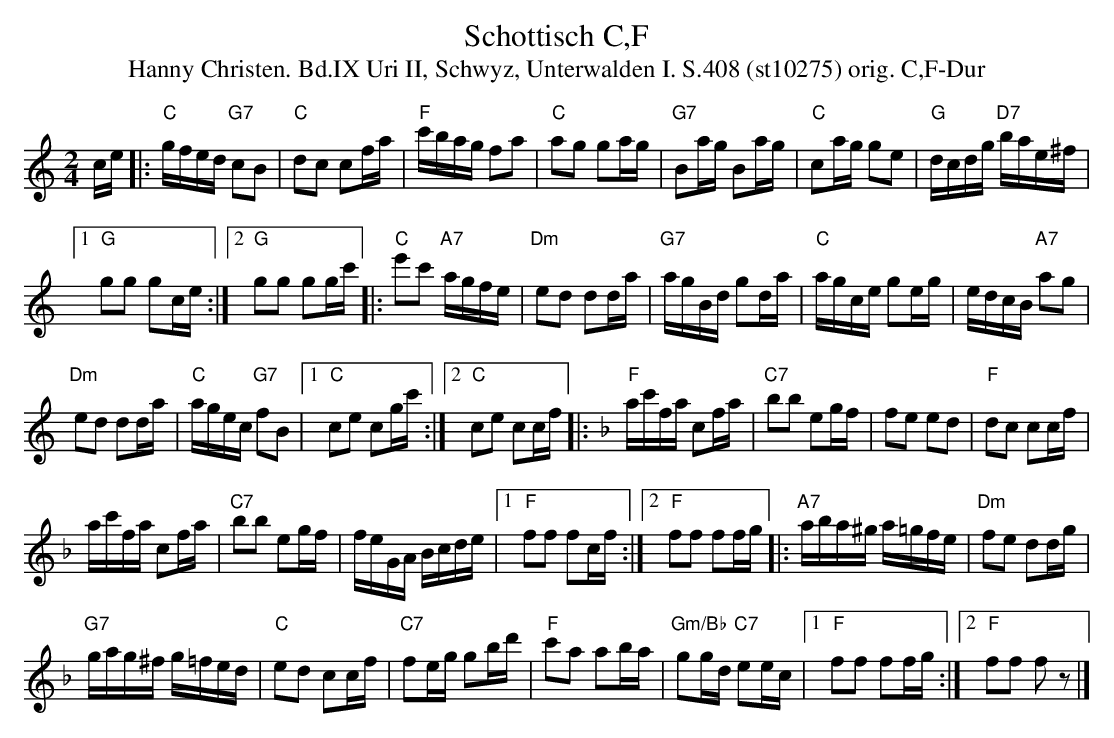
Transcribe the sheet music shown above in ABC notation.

X:1
T: Schottisch C,F
T:Hanny Christen. Bd.IX Uri II, Schwyz, Unterwalden I. S.408 (st10275) orig. C,F-Dur
M:2/4
L:1/16
K:C
ce |: "C"gfed "G7"c2B2 | "C"d2c2 c2fa | "F"c'bag f2a2 | "C"a2g2 g2ag | "G7"B2ag B2ag | "C"c2ag g2e2 | "G"dcdg "D7"bae^f |1
"G"g2g2 g2ce :|2 "G"g2g2 g2gc' |: "C"e'2c'2 "A7"agfe | "Dm"e2d2 d2da | "G7"agBd g2da | "C"agce g2eg | edcB "A7"a2g2 |
"Dm"e2d2 d2da | "C"agec "G7"f2B2 |1 "C"c2e2 c2gc' :|2 "C"c2e2 c2cf |: [K:F] "F"ac'fa c2fa | "C7"b2b2 e2gf | f2e2 e2d2 | "F"d2c2 c2cf |
ac'fa c2fa | "C7"b2b2 e2gf | feGA Bcde |1 "F"f2f2 f2cf :|2 "F"f2f2 f2fg |: "A7"aba^g a=gfe | "Dm"f2e2 d2dg |
"G7"gag^f g=fed | "C"e2d2 c2cf | "C7"f2eg g2bd' | "F"c'2a2 a2ba | "Gm/Bb"g2gd "C7"e2ec |1 "F"f2f2 f2fg :|2 "F"f2f2 f2z2 |]
